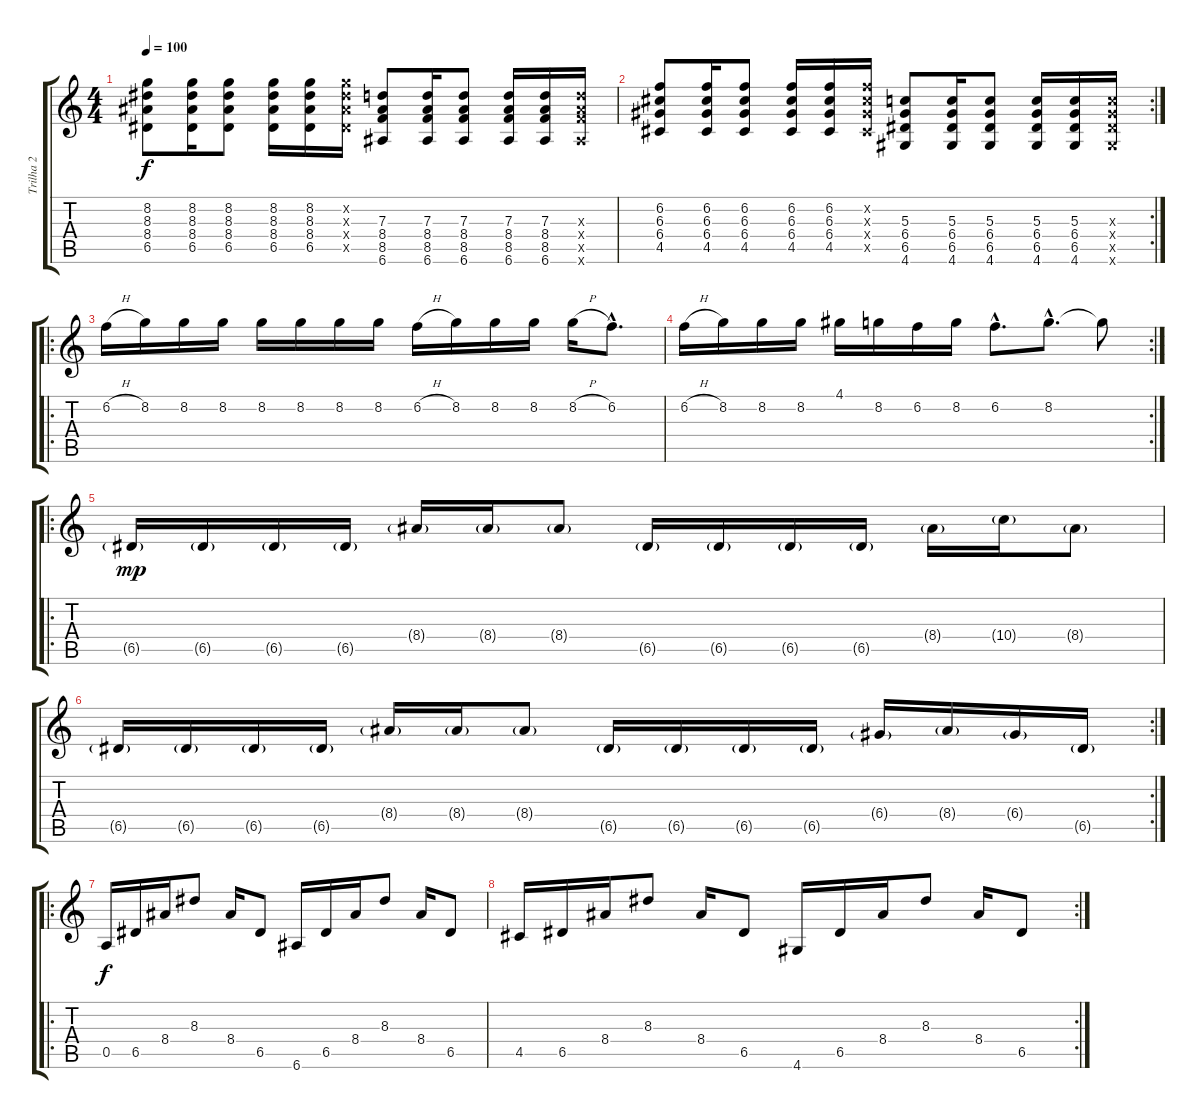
\track ("Trilha 2" "Trilha 2") {instrument acousticguitarsteel}
\staff {score tabs}
\tuning (E4 B3 G3 D3 A2 E2) {hide}
\ts (4 4)
\tempo 100
\clef g2
\ks c
(8.2 8.3 8.4 6.5).8{dy f instrument acousticguitarsteel} (8.2 8.3 8.4 6.5).16 (8.2 8.3 8.4 6.5).8 (8.2 8.3 8.4 6.5).16 (8.2 8.3 8.4 6.5).16 (8.2{x} 8.3{x} 8.4{x} 6.5{x}).16 (7.3 8.4 8.5 6.6).8 (7.3 8.4 8.5 6.6).16 (7.3 8.4 8.5 6.6).8 (7.3 8.4 8.5 6.6).16 (7.3 8.4 8.5 6.6).16 (7.3{x} 8.4{x} 8.5{x} 6.6{x}).16 |
\rc 2
(6.2 6.3 6.4 4.5).8 (6.2 6.3 6.4 4.5).16 (6.2 6.3 6.4 4.5).8 (6.2 6.3 6.4 4.5).16 (6.2 6.3 6.4 4.5).16 (6.2{x} 6.3{x} 6.4{x} 4.5{x}).16 (5.3 6.4 6.5 4.6).8 (5.3 6.4 6.5 4.6).16 (5.3 6.4 6.5 4.6).8 (5.3 6.4 6.5 4.6).16 (5.3 6.4 6.5 4.6).16 (5.3{x} 6.4{x} 6.5{x} 4.6{x}).16 |
\ro
6.2{h}.16 8.2.16 8.2.16 8.2.16 8.2.16 8.2.16 8.2.16 8.2.16 6.2{h}.16 8.2.16 8.2.16 8.2.16 8.2{h}.16 6.2{hac}.8{d} |
\rc 2
6.2{h}.16 8.2.16 8.2.16 8.2.16 4.1.16 8.2.16 6.2.16 8.2.16 6.2{hac}.8{d} 8.2{hac}.8{d} 8.2{t}.8 |
\ro
6.5{g}.16{dy mp} 6.5{g}.16 6.5{g}.16 6.5{g}.16 8.4{g}.16 8.4{g}.16 8.4{g}.8 6.5{g}.16 6.5{g}.16 6.5{g}.16 6.5{g}.16 8.4{g}.16 10.4{g}.16 8.4{g}.8 |
\rc 2
6.5{g}.16 6.5{g}.16 6.5{g}.16 6.5{g}.16 8.4{g}.16 8.4{g}.16 8.4{g}.8 6.5{g}.16 6.5{g}.16 6.5{g}.16 6.5{g}.16 6.4{g}.16 8.4{g}.16 6.4{g}.16 6.5{g}.16 |
\ro
0.5.16{dy f} 6.5.16 8.4.16 8.3.8 8.4.16 6.5.8 6.6.16 6.5.16 8.4.16 8.3.8 8.4.16 6.5.8 |
\rc 2
4.5.16 6.5.16 8.4.16 8.3.8 8.4.16 6.5.8 4.6.16 6.5.16 8.4.16 8.3.8 8.4.16 6.5.8
